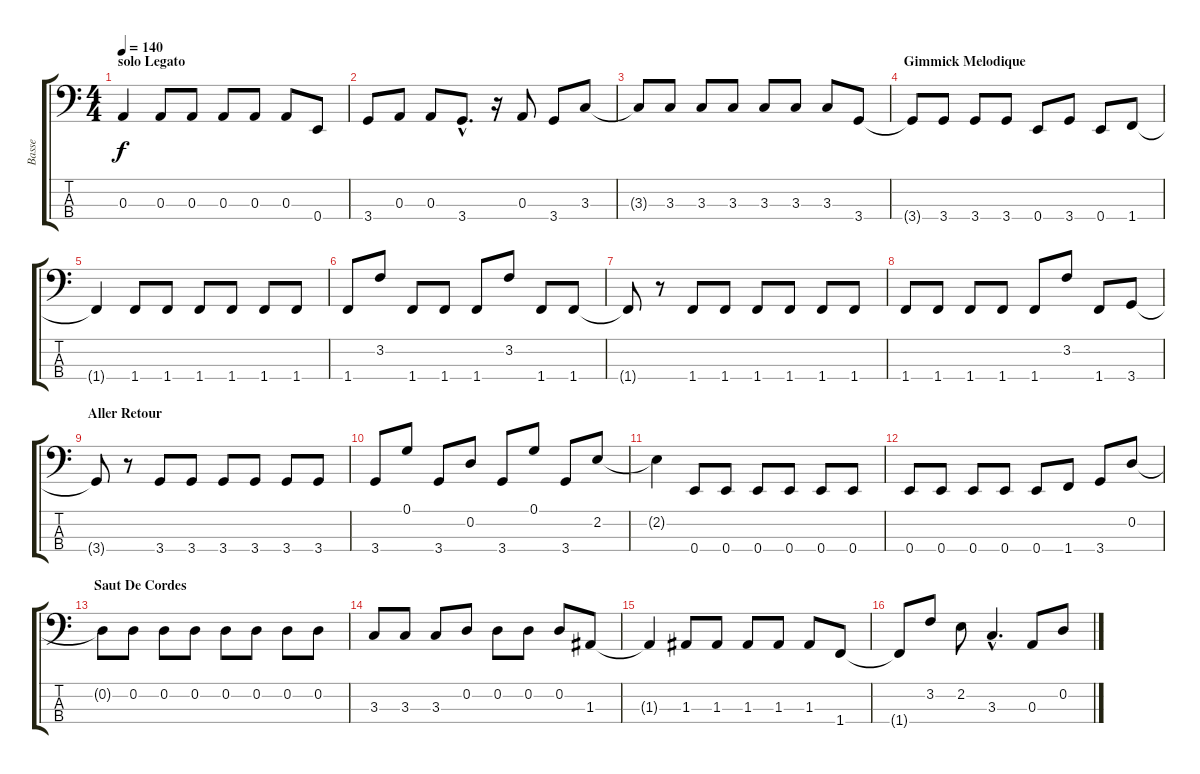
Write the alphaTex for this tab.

\track ("Basse" "Basse") {instrument electricbassfinger}
\staff {score tabs}
\tuning (G2 D2 A1 E1) {hide}
\ts (4 4)
\section ("" "solo Legato")
\tempo 140
\clef f4
\ks c
0.3{t}.4{dy f} 0.3.8 0.3.8 0.3.8 0.3.8 0.3.8 0.4.8 |
3.4.8 0.3.8 0.3.8 3.4{hac}.8{d} r.16 0.3.8 3.4.8 3.3.8 |
3.3{t}.8 3.3.8 3.3.8 3.3.8 3.3.8 3.3.8 3.3.8 3.4.8 |
\section ("" "Gimmick Melodique")
3.4{t}.8 3.4.8 3.4.8 3.4.8 0.4.8 3.4.8 0.4.8 1.4.8 |
1.4{t}.4 1.4.8 1.4.8 1.4.8 1.4.8 1.4.8 1.4.8 |
1.4.8 3.2.8 1.4.8 1.4.8 1.4.8 3.2.8 1.4.8 1.4.8 |
1.4{t}.8 r.8 1.4.8 1.4.8 1.4.8 1.4.8 1.4.8 1.4.8 |
1.4.8 1.4.8 1.4.8 1.4.8 1.4.8 3.2.8 1.4.8 3.4.8 |
\section ("" "Aller Retour")
3.4{t}.8 r.8 3.4.8 3.4.8 3.4.8 3.4.8 3.4.8 3.4.8 |
3.4.8 0.1.8 3.4.8 0.2.8 3.4.8 0.1.8 3.4.8 2.2.8 |
2.2{t}.4 0.4.8 0.4.8 0.4.8 0.4.8 0.4.8 0.4.8 |
0.4.8 0.4.8 0.4.8 0.4.8 0.4.8 1.4.8 3.4.8 0.2.8 |
\section ("" "Saut De Cordes")
0.2{t}.8 0.2.8 0.2.8 0.2.8 0.2.8 0.2.8 0.2.8 0.2.8 |
3.3.8 3.3.8 3.3.8 0.2.8 0.2.8 0.2.8 0.2.8 1.3.8 |
1.3{t}.4 1.3.8 1.3.8 1.3.8 1.3.8 1.3.8 1.4.8 |
1.4{t}.8 3.2.8 2.2.8 3.3{hac}.4{d} 0.3.8 0.2.8
